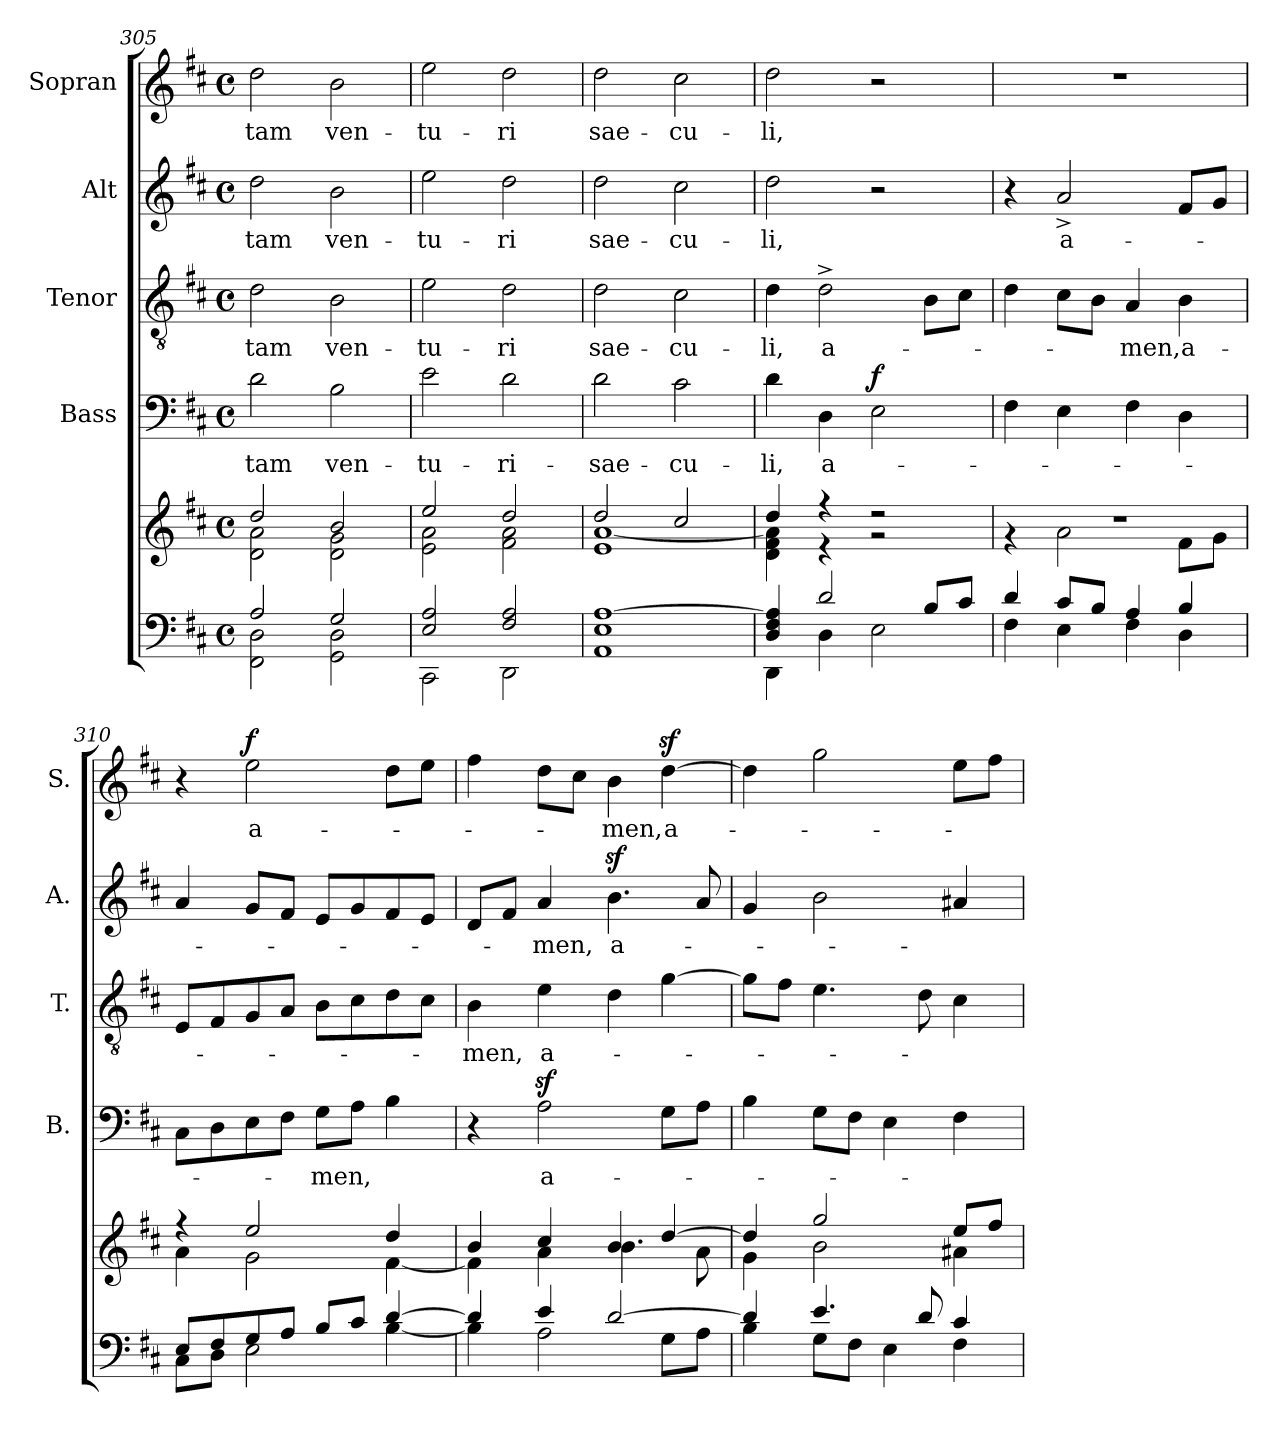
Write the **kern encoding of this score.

**kern	**kern	**kern	**text	**dynam	**kern	**text	**kern	**text	**kern	**text	**dynam
*part5	*part5	*part4	*part4	*part4	*part3	*part3	*part2	*part2	*part1	*part1	*part1
*staff6	*staff5	*staff4	*staff4	*staff4	*staff3	*staff3	*staff2	*staff2	*staff1	*staff1	*staff1
*	*	*I"Bass	*	*	*I"Tenor	*	*I"Alt	*	*I"Sopran	*	*
*	*	*I'B.	*	*	*I'T.	*	*I'A.	*	*I'S.	*	*
*clefF4	*clefG2	*clefF4	*	*	*clefGv2	*	*clefG2	*	*clefG2	*	*
*k[f#c#]	*k[f#c#]	*k[f#c#]	*	*	*k[f#c#]	*	*k[f#c#]	*	*k[f#c#]	*	*
*D:	*D:	*D:	*	*	*D:	*	*D:	*	*D:	*	*
*M4/4	*M4/4	*M4/4	*	*	*M4/4	*	*M4/4	*	*M4/4	*	*
*met(c)	*met(c)	*met(c)	*	*	*met(c)	*	*met(c)	*	*met(c)	*	*
=305	=305	=305	=305	=305	=305	=305	=305	=305	=305	=305	=305
*^	*^	*	*	*	*	*	*	*	*	*	*
!	!	!	!	!	!LO:LY:b	!	!	!LO:LY:b	!	!LO:LY:b	!	!LO:LY:b	!
2A/	2FF#\ 2D\	2dd/	2d\ 2a\	2d\	-tam	.	2d\	-tam	2dd\	-tam	2dd\	-tam	.
!	!	!	!	!	!LO:LY:b	!	!	!LO:LY:b	!	!LO:LY:b	!	!LO:LY:b	!
2G/	2GG\ 2D\	2b/	2d\ 2g\	2B\	ven-	.	2B\	ven-	2b\	ven-	2b\	ven-	.
=306	=306	=306	=306	=306	=306	=306	=306	=306	=306	=306	=306	=306	=306
!	!	!	!	!	!LO:LY:b	!	!	!LO:LY:b	!	!LO:LY:b	!	!LO:LY:b	!
2E/ 2A/	2CC#\	2ee/	2e\ 2a\	2e\	-tu-	.	2e\	-tu-	2ee\	-tu-	2ee\	-tu-	.
!	!	!	!	!	!LO:LY:b	!	!	!LO:LY:b	!	!LO:LY:b	!	!LO:LY:b	!
2F#/ 2A/	2DD\	2dd/	2f#\ 2a\	2d\	-ri-	.	2d\	-ri	2dd\	-ri	2dd\	-ri	.
=307	=307	=307	=307	=307	=307	=307	=307	=307	=307	=307	=307	=307	=307
!	!	!	!	!	!LO:LY:b	!	!	!LO:LY:b	!	!LO:LY:b	!	!LO:LY:b	!
1E [>1A	1AA	2dd/	1e [<1a	2d\	-sae-	.	2d\	sae-	2dd\	sae-	2dd\	sae-	.
!	!	!	!	!	!LO:LY:b	!	!	!LO:LY:b	!	!LO:LY:b	!	!LO:LY:b	!
.	.	2cc#/	.	2c#\	-cu-	.	2c#\	-cu-	2cc#\	-cu-	2cc#\	-cu-	.
=308	=308	=308	=308	=308	=308	=308	=308	=308	=308	=308	=308	=308	=308
!	!	!	!	!	!LO:LY:b	!	!	!LO:LY:b	!	!LO:LY:b	!	!LO:LY:b	!
4D/ 4F#/ 4A/]	4DD\	4dd/	4d\ 4f#\ 4a\]	4d\	-li,	.	4d\	-li,	2dd\	-li,	2dd\	-li,	.
!	!	!	!	!	!LO:LY:b	!	!	!LO:LY:b	!	!	!	!	!
2d/	4D\	4r	4r	4D\	a-	.	2d^>\	a-	.	.	.	.	.
!	!	!	!	!	!	!LO:DY:a	!	!	!	!	!	!	!
.	2E\	2r	2r	2E\	.	f	.	.	2r	.	2r	.	.
8B/L	.	.	.	.	.	.	8B\L	.	.	.	.	.	.
8c#/J	.	.	.	.	.	.	8c#\J	.	.	.	.	.	.
!!LO:LB:g=z
=309	=309	=309	=309	=309	=309	=309	=309	=309	=309	=309	=309	=309	=309
4d/	4F#\	1rdd	4rg	4F#\	.	.	4d\	.	4r	.	1r	.	.
!	!	!	!	!	!	!	!	!	!	!LO:LY:b	!	!	!
8c#/L	4E\	.	2a\	4E\	.	.	8c#\L	.	2a^>/	a-	.	.	.
8B/J	.	.	.	.	.	.	8B\J	.	.	.	.	.	.
!	!	!	!	!	!	!	!	!LO:LY:b	!	!	!	!	!
4A/	4F#\	.	.	4F#\	.	.	4A/	-men,	.	.	.	.	.
!	!	!	!	!	!	!	!	!LO:LY:b	!	!	!	!	!
4B/	4D\	.	8f#\L	4D\	.	.	4B\	a-	8f#/L	.	.	.	.
.	.	.	8g\J	.	.	.	.	.	8g/J	.	.	.	.
=310	=310	=310	=310	=310	=310	=310	=310	=310	=310	=310	=310	=310	=310
8E/L	8C#\L	4rff	4a\	8C#\L	.	.	8E/L	.	4a/	.	4r	.	.
8F#/	8D\J	.	.	8D\	.	.	8F#/	.	.	.	.	.	.
!	!	!	!	!	!	!	!	!	!	!	!	!LO:LY:b	!LO:DY:a
8G/	2E\	2ee/	2g\	8E\	.	.	8G/	.	8g/L	.	2ee\	a-	f
8A/J	.	.	.	8F#\J	.	.	8A/J	.	8f#/J	.	.	.	.
!	!	!	!	!	!LO:LY:b	!	!	!	!	!	!	!	!
8B/L	.	.	.	8G\L	-men,	.	8B\L	.	8e/L	.	.	.	.
8c#/J	.	.	.	8A\J	.	.	8c#\	.	8g/	.	.	.	.
[>4d/	[<4B\	4dd/	[<4f#\	4B\	.	.	8d\	.	8f#/	.	8dd\L	.	.
.	.	.	.	.	.	.	8c#\J	.	8e/J	.	8ee\J	.	.
=311	=311	=311	=311	=311	=311	=311	=311	=311	=311	=311	=311	=311	=311
!	!	!	!	!	!	!	!	!LO:LY:b	!	!	!	!	!
4d/]	4B\]	4b/	4f#\]	4r	.	.	4B\	-men,	8d/L	.	4ff#\	.	.
.	.	.	.	.	.	.	.	.	8f#/J	.	.	.	.
!	!	!	!	!	!LO:LY:b	!	!	!LO:LY:b	!	!LO:LY:b	!	!	!
4e/	2A\	4cc#/	4a\	2Az>\	a-	.	4e\	a-	4a/	-men,	8dd\L	.	.
.	.	.	.	.	.	.	.	.	.	.	8cc#\J	.	.
!	!	!	!	!	!	!	!	!	!	!LO:LY:b	!	!LO:LY:b	!
[>2d/	.	4b/	4.b\	.	.	.	4d\	.	4.bz>\	a-	4b\	-men,	.
!	!	!	!	!	!	!	!	!	!	!	!	!LO:LY:b	!
.	8G\L	[>4dd/	.	8G\L	.	.	[4g\	.	.	.	[4ddz>\	a-	.
.	8A\J	.	8a\	8A\J	.	.	.	.	8a/	.	.	.	.
=312	=312	=312	=312	=312	=312	=312	=312	=312	=312	=312	=312	=312	=312
4d/]	4B\	4dd/]	4g\	4B\	.	.	8g\L]	.	4g/	.	4dd\]	.	.
.	.	.	.	.	.	.	8f#\J	.	.	.	.	.	.
4.e/	8G\L	2gg/	2b\	8G\L	.	.	4.e\	.	2b\	.	2gg\	.	.
.	8F#\J	.	.	8F#\J	.	.	.	.	.	.	.	.	.
.	4E\	.	.	4E\	.	.	.	.	.	.	.	.	.
8d/	.	.	.	.	.	.	8d\	.	.	.	.	.	.
4c#/	4F#\	8ee/L	4a#X\	4F#\	.	.	4c#\	.	4a#X/	.	8ee\L	.	.
.	.	8ff#/J	.	.	.	.	.	.	.	.	8ff#\J	.	.
*v	*v	*	*	*	*	*	*	*	*	*	*	*	*
*	*v	*v	*	*	*	*	*	*	*	*	*	*
=	=	=	=	=	=	=	=	=	=	=	=
*-	*-	*-	*-	*-	*-	*-	*-	*-	*-	*-	*-
